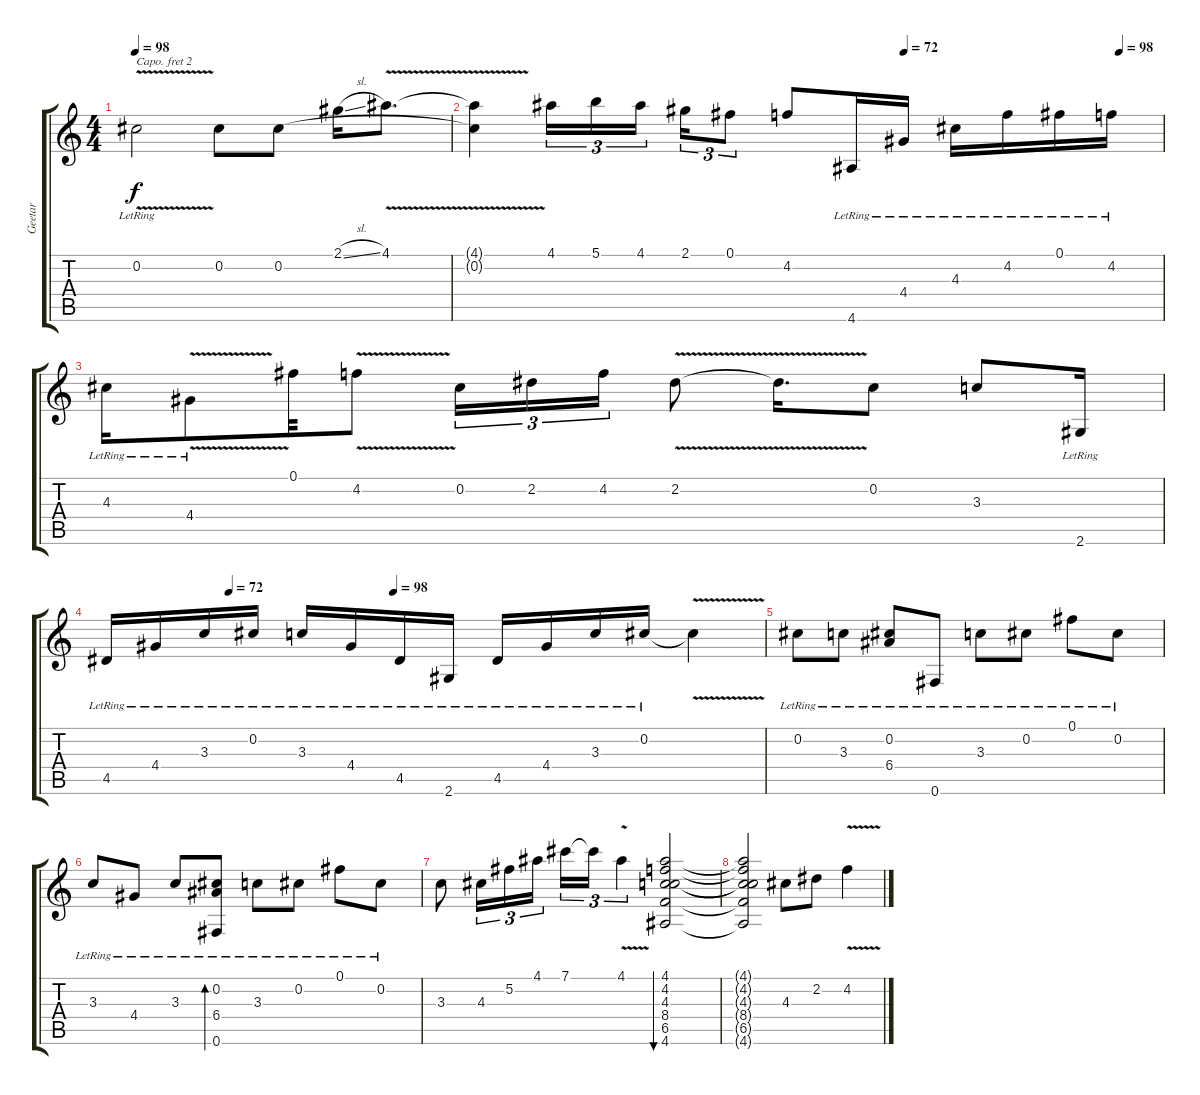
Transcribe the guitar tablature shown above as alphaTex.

\track ("Geetar" "Geetar") {instrument acousticguitarsteel}
\staff {score tabs}
\capo 2
\tuning (E4 B3 G3 D3 A2 E2) {hide}
\ts (4 4)
\tempo 98
\clef g2
\ks c
0.2{v lr}.2{dy f} 0.2.8 0.2.8 2.1{sl}.16 4.1{v}.8{d} |
\tempo (72 0.625)
\tempo (98 0.9375)
(4.1{t} 0.2{t}).4 4.1.16{tu (3 2)} 5.1.16{tu (3 2)} 4.1.16{tu (3 2) beam splitsecondary} 2.1.16{tu (3 2)} 0.1.8{tu (3 2)} 4.2.8 4.6{lr}.16 4.4{lr}.16 4.3{lr}.16 4.2{lr}.16 0.1{lr}.16 4.2{lr}.16 |
4.3{lr}.16 4.4{v lr}.8 0.1.32 4.2{v}.8 0.2.16{tu (3 2)} 2.2.16{tu (3 2)} 4.2.16{tu (3 2)} 2.2{v}.8 2.2{t}.16{d} 0.2.8 3.3.8 2.6{lr}.16 |
\tempo (72 0.1875)
\tempo (98 0.4375)
4.5{lr}.16 4.4{lr}.16 3.3{lr}.16 0.2{lr}.16 3.3{lr}.16 4.4{lr}.16 4.5{lr}.16 2.6{lr}.16 4.5{lr}.16 4.4{lr}.16 3.3{lr}.16 0.2{lr}.16 0.2{v t}.4 |
0.2{lr}.8 3.3{lr}.8 (0.2{lr} 6.4{lr}).8 0.6{lr}.8 3.3{lr}.8 0.2{lr}.8 0.1{lr}.8 0.2{lr}.8 |
3.3{lr}.8 4.4{lr}.8 3.3{lr}.8 (0.2{lr} 6.4{lr} 0.6{lr}).8{bd 480} 3.3{lr}.8 0.2{lr}.8 0.1{lr}.8 0.2{lr}.8 |
3.3.8 4.3.16{tu (3 2)} 5.2.16{tu (3 2)} 4.1.16{tu (3 2)} 7.1.16{tu (3 2)} 7.1{t}.16{tu (3 2)} 4.1{v}.4{tu (3 2)} (4.1 4.2 4.3 8.4 6.5 4.6).2{bu 240} |
(4.1{t} 4.2{t} 4.3{t} 8.4{t} 6.5{t} 4.6{t}).2 4.3.8 2.2.8 4.2{v}.4
